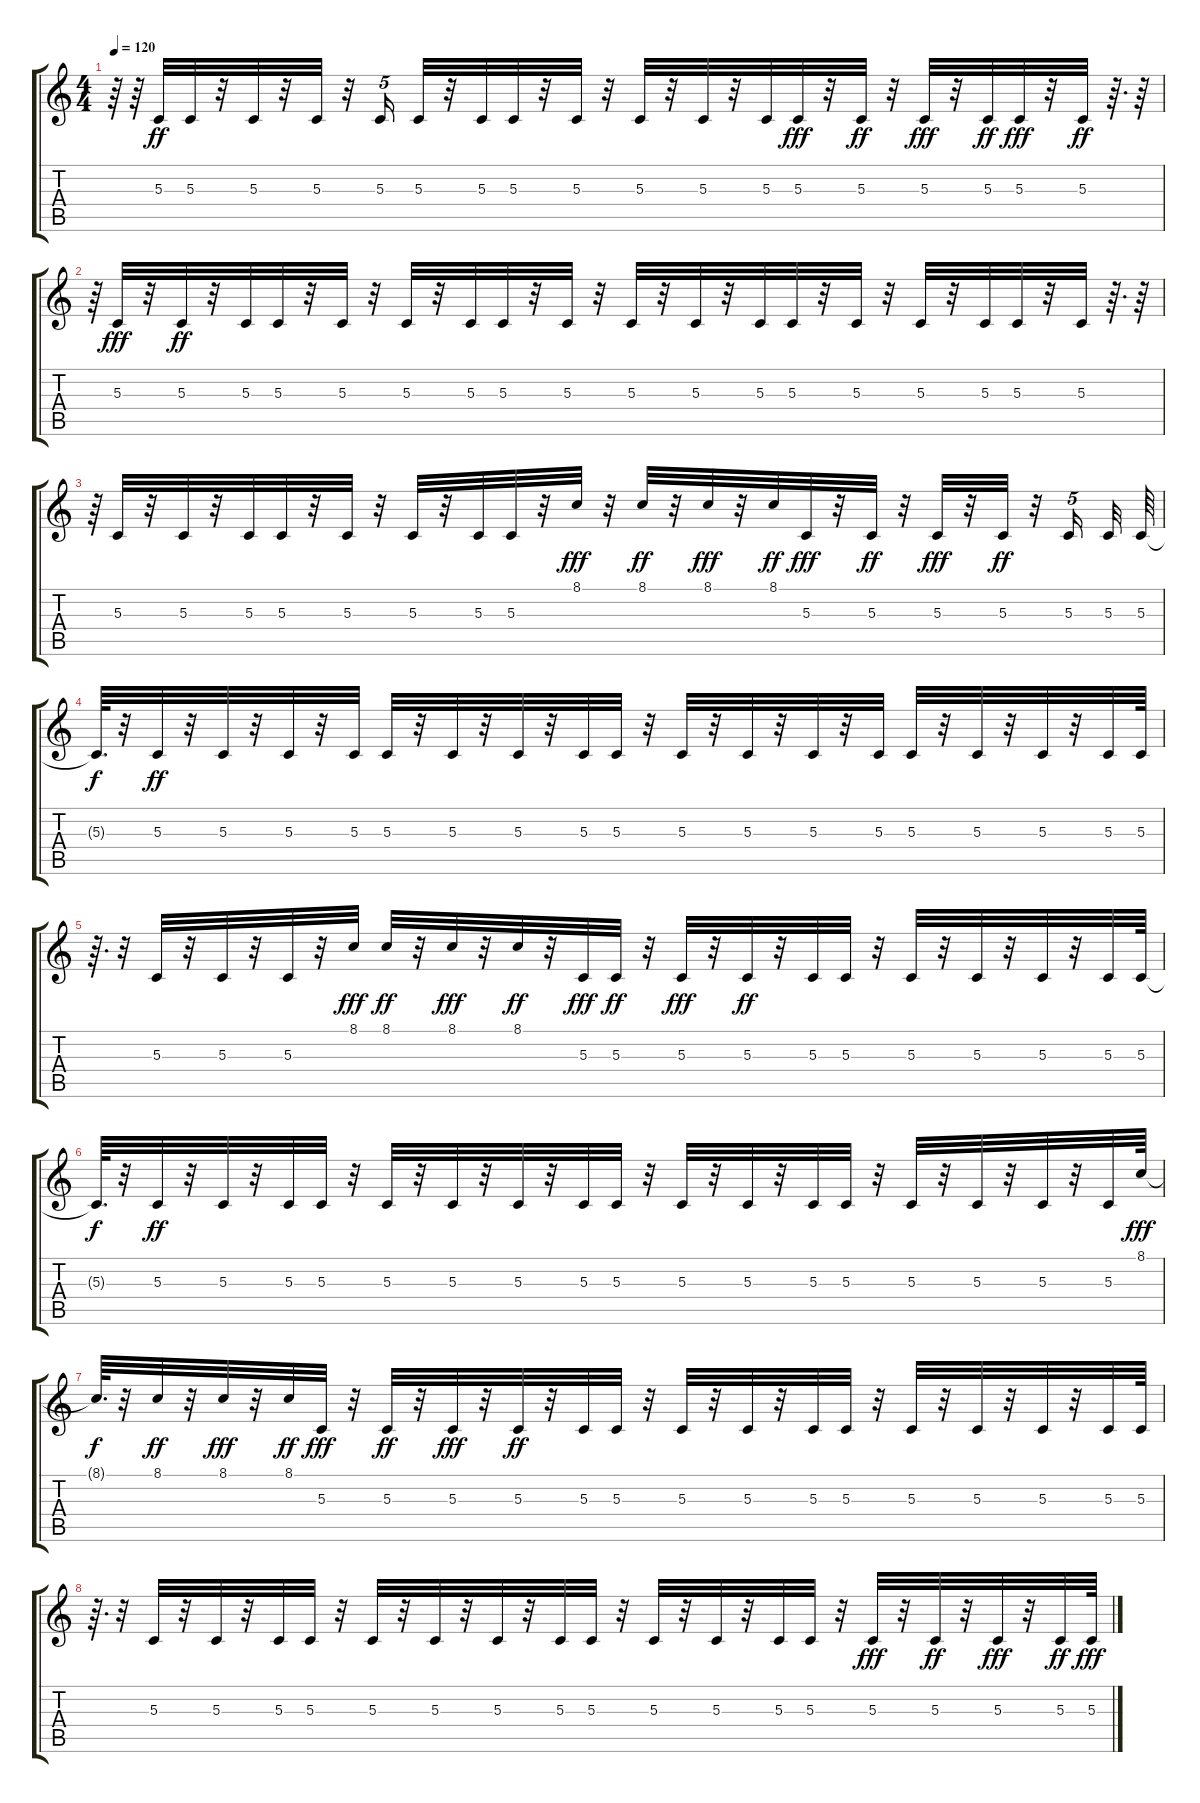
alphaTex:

\track "" {instrument helicopter}
\staff {score tabs}
\tuning (E4 B3 G3 D3 A2 E2) {hide}
\ts (4 4)
\tempo 120
\clef g2
\ks c
r.64{dy ff} r.64 5.3.32 5.3.32 r.32 5.3.32 r.32 5.3.32 r.32 5.3.16{tu (5 4)} 5.3.32 r.32 5.3.32 5.3.32 r.32 5.3.32 r.32 5.3.32 r.32 5.3.32 r.32 5.3.32 5.3.32{dy fff balance 2} r.32 5.3.32{dy ff} r.32 5.3.32{dy fff} r.32 5.3.32{dy ff} 5.3.32{dy fff} r.32 5.3.32{dy ff} r.64{d} r.64 |
r.64 5.3.32{dy fff} r.32 5.3.32{dy ff} r.32 5.3.32 5.3.32{balance 8} r.32 5.3.32 r.32 5.3.32 r.32 5.3.32 5.3.32 r.32 5.3.32 r.32 5.3.32 r.32 5.3.32 r.32 5.3.32 5.3.32 r.32 5.3.32 r.32 5.3.32 r.32 5.3.32 5.3.32 r.32 5.3.32 r.64{d} r.64 |
r.64 5.3.32 r.32 5.3.32 r.32 5.3.32 5.3.32 r.32 5.3.32 r.32 5.3.32 r.32 5.3.32 5.3.32 r.32 8.1.32{dy fff} r.32 8.1.32{dy ff balance 2} r.32 8.1.32{dy fff} r.32 8.1.32{dy ff} 5.3.32{dy fff} r.32 5.3.32{dy ff} r.32 5.3.32{dy fff} r.32 5.3.32{dy ff} r.32 5.3.16{tu (5 4) balance 8} 5.3.32 5.3.64 |
5.3{t}.64{d dy f} r.32 5.3.32{dy ff} r.32 5.3.32 r.32 5.3.32 r.32 5.3.32 5.3.32 r.32 5.3.32 r.32 5.3.32 r.32 5.3.32 5.3.32 r.32 5.3.32 r.32 5.3.32 r.32 5.3.32 r.32 5.3.32 5.3.32 r.32 5.3.32 r.32 5.3.32 r.32 5.3.32 5.3.64 |
r.64{d} r.32 5.3.32 r.32 5.3.32 r.32 5.3.32 r.32 8.1.32{dy fff balance 2} 8.1.32{dy ff} r.32 8.1.32{dy fff} r.32 8.1.32{dy ff} r.32 5.3.32{dy fff} 5.3.32{dy ff} r.32 5.3.32{dy fff} r.32 5.3.32{dy ff} r.32 5.3.32{balance 8} 5.3.32 r.32 5.3.32 r.32 5.3.32 r.32 5.3.32 r.32 5.3.32 5.3.64 |
5.3{t}.64{d dy f} r.32 5.3.32{dy ff} r.32 5.3.32 r.32 5.3.32 5.3.32 r.32 5.3.32 r.32 5.3.32 r.32 5.3.32 r.32 5.3.32 5.3.32 r.32 5.3.32 r.32 5.3.32 r.32 5.3.32 5.3.32 r.32 5.3.32 r.32 5.3.32 r.32 5.3.32 r.32 5.3.32 8.1.64{dy fff} |
8.1{t}.64{d dy f} r.32 8.1.32{dy ff balance 2} r.32 8.1.32{dy fff} r.32 8.1.32{dy ff} 5.3.32{dy fff} r.32 5.3.32{dy ff} r.32 5.3.32{dy fff} r.32 5.3.32{dy ff} r.32 5.3.32{balance 8} 5.3.32 r.32 5.3.32 r.32 5.3.32 r.32 5.3.32 5.3.32 r.32 5.3.32 r.32 5.3.32 r.32 5.3.32 r.32 5.3.32 5.3.64 |
r.64{d} r.32 5.3.32 r.32 5.3.32 r.32 5.3.32 5.3.32 r.32 5.3.32 r.32 5.3.32 r.32 5.3.32 r.32 5.3.32 5.3.32 r.32 5.3.32 r.32 5.3.32 r.32 5.3.32 5.3.32 r.32 5.3.32{dy fff} r.32 5.3.32{dy ff balance 2} r.32 5.3.32{dy fff} r.32 5.3.32{dy ff} 5.3.64{dy fff}
